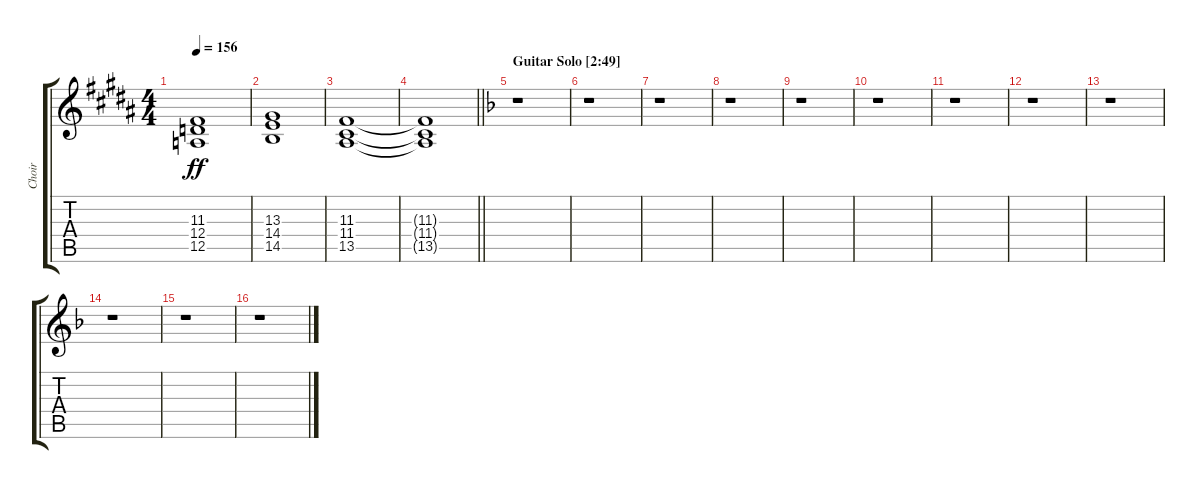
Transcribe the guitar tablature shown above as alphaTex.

\track ("Choir" "Choir") {instrument choiraahs}
\staff {score tabs}
\tuning (E4 B3 G3 D3 A2 E2) {hide}
\ts (4 4)
\tempo 156
\clef g2
\ks g#minor
(11.3 12.4 12.5).1{dy ff} |
(13.3 14.4 14.5).1 |
(11.3 11.4 13.5).1 |
\barLineRight lightlight
(11.3{t} 11.4{t} 13.5{t}).1 |
\section ("" "Guitar Solo [2:49]")
\ks dminor
r.1 |
r.1 |
r.1 |
r.1 |
r.1 |
r.1 |
r.1 |
r.1 |
r.1 |
r.1 |
r.1 |
r.1
